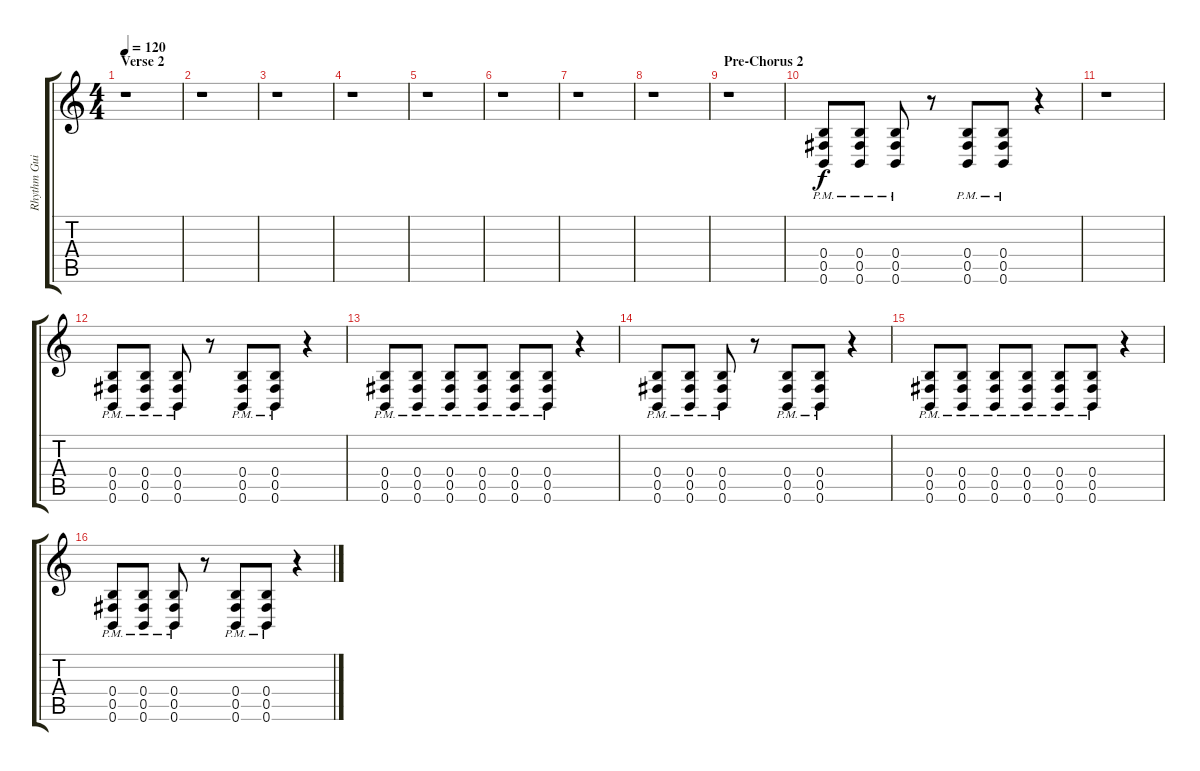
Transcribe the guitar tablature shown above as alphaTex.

\track ("Rhythm Guitar" "Rhythm Gui") {instrument overdrivenguitar}
\staff {score tabs}
\tuning (Db4 Ab3 E3 B2 Gb2 B1) {hide}
\ts (4 4)
\section ("" "Verse 2")
\tempo 120
\clef g2
\ks c
r.1{dy f} |
r.1 |
r.1 |
r.1 |
r.1 |
r.1 |
r.1 |
r.1 |
\section ("" "Pre-Chorus 2")
r.1 |
(0.4{pm} 0.5{pm} 0.6{pm}).8 (0.4{pm} 0.5{pm} 0.6{pm}).8 (0.4{pm} 0.5{pm} 0.6{pm}).8 r.8 (0.4{pm} 0.5{pm} 0.6{pm}).8 (0.4{pm} 0.5{pm} 0.6{pm}).8 r.4 |
r.1 |
(0.4{pm} 0.5{pm} 0.6{pm}).8 (0.4{pm} 0.5{pm} 0.6{pm}).8 (0.4{pm} 0.5{pm} 0.6{pm}).8 r.8 (0.4{pm} 0.5{pm} 0.6{pm}).8 (0.4{pm} 0.5{pm} 0.6{pm}).8 r.4 |
(0.4{pm} 0.5{pm} 0.6{pm}).8{instrument overdrivenguitar} (0.4{pm} 0.5{pm} 0.6{pm}).8 (0.4{pm} 0.5{pm} 0.6{pm}).8 (0.4{pm} 0.5{pm} 0.6{pm}).8 (0.4{pm} 0.5{pm} 0.6{pm}).8 (0.4{pm} 0.5{pm} 0.6{pm}).8 r.4 |
(0.4{pm} 0.5{pm} 0.6{pm}).8 (0.4{pm} 0.5{pm} 0.6{pm}).8 (0.4{pm} 0.5{pm} 0.6{pm}).8 r.8 (0.4{pm} 0.5{pm} 0.6{pm}).8 (0.4{pm} 0.5{pm} 0.6{pm}).8 r.4 |
(0.4{pm} 0.5{pm} 0.6{pm}).8 (0.4{pm} 0.5{pm} 0.6{pm}).8 (0.4{pm} 0.5{pm} 0.6{pm}).8 (0.4{pm} 0.5{pm} 0.6{pm}).8 (0.4{pm} 0.5{pm} 0.6{pm}).8 (0.4{pm} 0.5{pm} 0.6{pm}).8 r.4 |
(0.4{pm} 0.5{pm} 0.6{pm}).8 (0.4{pm} 0.5{pm} 0.6{pm}).8 (0.4{pm} 0.5{pm} 0.6{pm}).8 r.8 (0.4{pm} 0.5{pm} 0.6{pm}).8 (0.4{pm} 0.5{pm} 0.6{pm}).8 r.4
